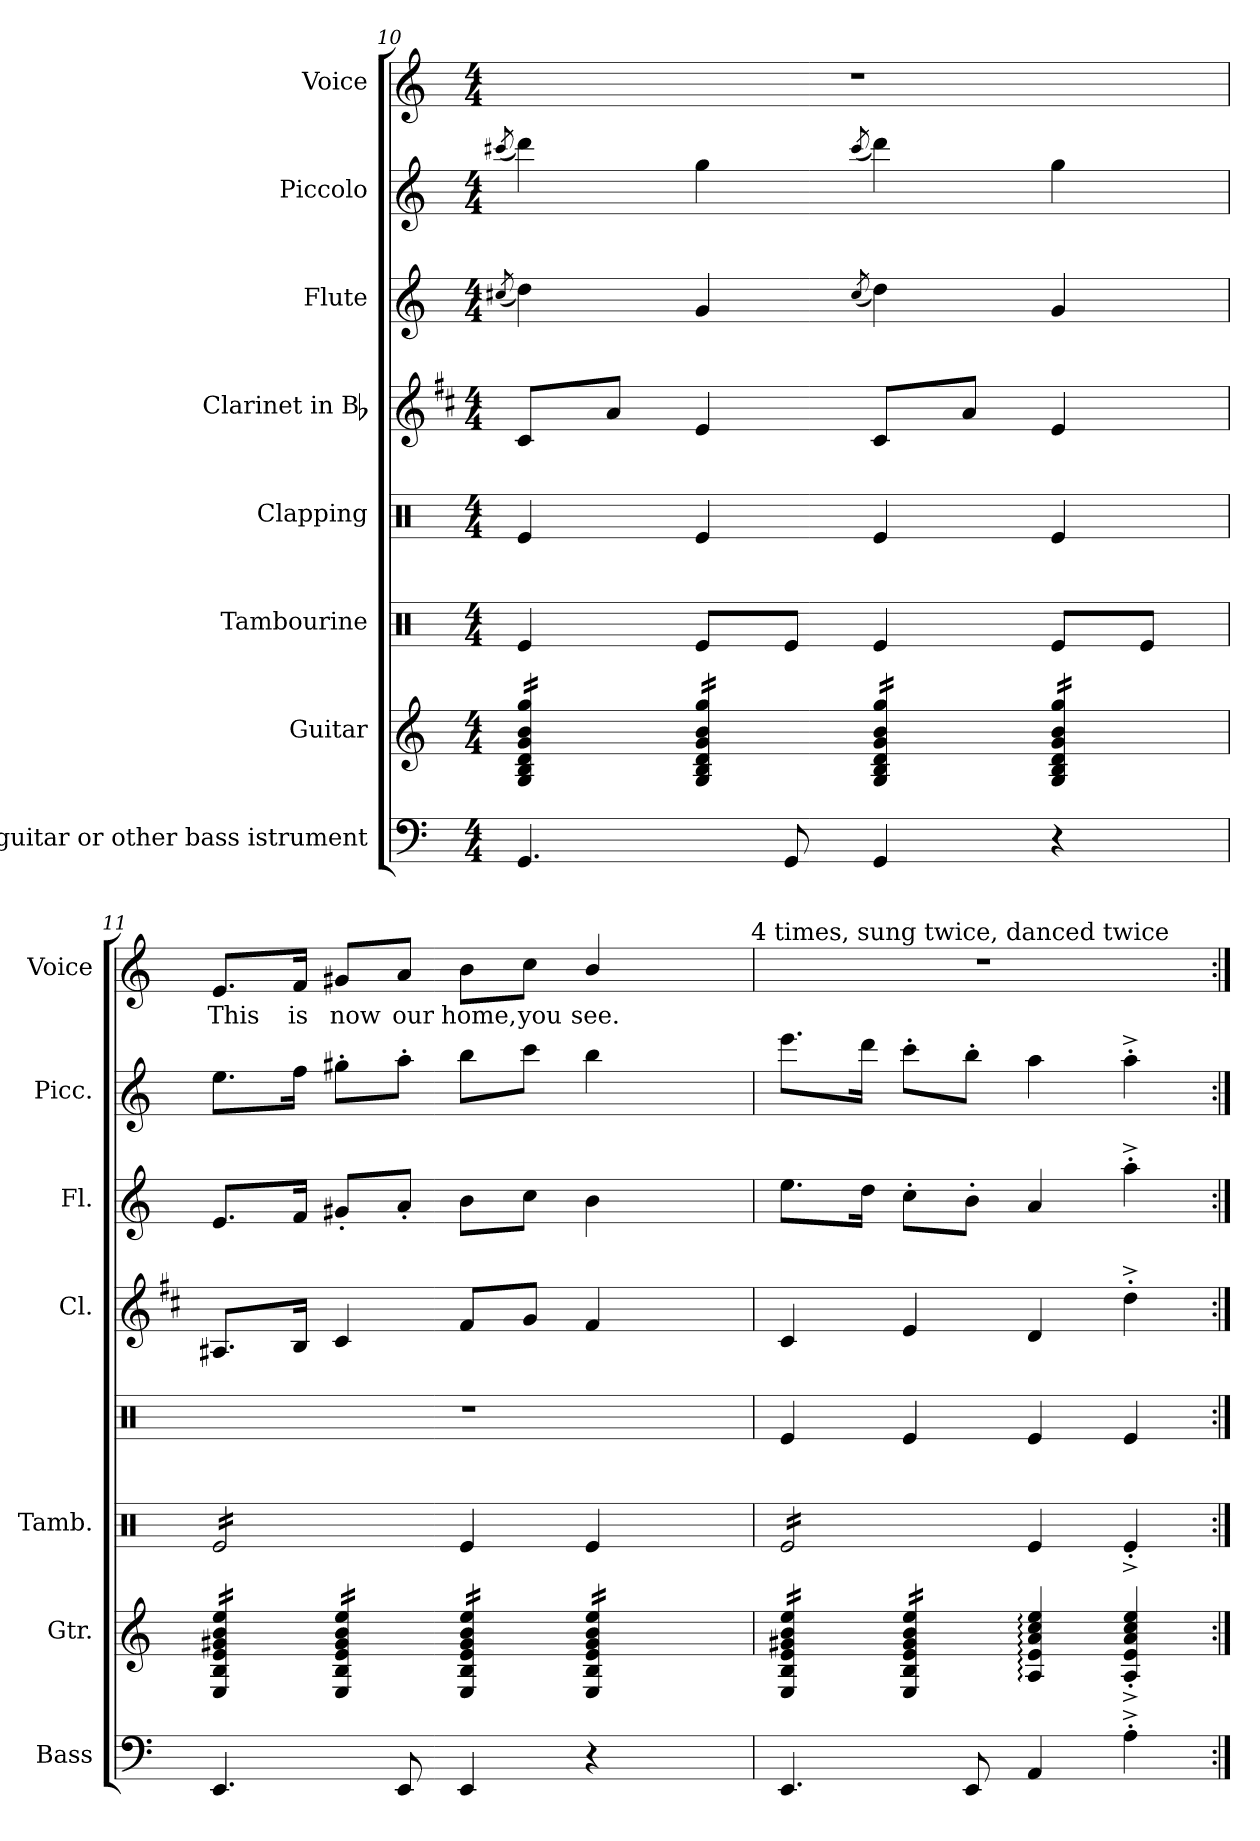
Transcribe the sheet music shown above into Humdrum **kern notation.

**kern	**kern	**kern	**kern	**kern	**kern	**kern	**kern	**text
*part8	*part7	*part6	*part5	*part4	*part3	*part2	*part1	*part1
*staff8	*staff7	*staff6	*staff5	*staff4	*staff3	*staff2	*staff1	*staff1
*I"Bass guitar or other bass istrument	*I"Guitar	*I"Tambourine	*I"Clapping	*I"Clarinet in Bb	*I"Flute	*I"Piccolo	*I"Voice	*
*I'Bass	*I'Gtr.	*I'Tamb.	*	*I'Cl.	*I'Fl.	*I'Picc.	*I'Voice	*
!!LO:LB:g=z
*clefF4	*clefG2	*clefX	*clefX	*clefG2	*clefG2	*clefG2	*clefG2	*
*ITrd7c12	*ITrd7c12	*	*	*ITrd1c2	*	*ITrd-7c-12	*	*
*k[]	*k[]	*k[]	*k[]	*k[]	*k[]	*k[]	*k[]	*
*C:	*C:	*C:	*C:	*C:	*C:	*C:	*C:	*
*M4/4	*M4/4	*M4/4	*M4/4	*M4/4	*M4/4	*M4/4	*M4/4	*
=10	=10	=10	=10	=10	=10	=10	=10	=10
.	.	.	.	.	(8qcc#Xi/	(8qcccc#Xi/	.	.
*	*tremolo	*	*	*	*	*	*	*
4.GGGi/	16GGi/ 16BBi 16Di 16Gi 16Bi 16giLL	4Rei/	4Rei/	8Bi/L	4ddi\)	4ddddi\)	1r	.
.	16GGi/ 16BBi 16Di 16Gi 16Bi 16gi	.	.	.	.	.	.	.
.	16GGi/ 16BBi 16Di 16Gi 16Bi 16gi	.	.	8gi/J	.	.	.	.
.	16GGi/ 16BBi 16Di 16Gi 16Bi 16giJJ	.	.	.	.	.	.	.
.	16GGi/ 16BBi 16Di 16Gi 16Bi 16giLL	8Rei/L	4Rei/	4di/	4gi/	4gggi\	.	.
.	16GGi/ 16BBi 16Di 16Gi 16Bi 16gi	.	.	.	.	.	.	.
8GGGi/	16GGi/ 16BBi 16Di 16Gi 16Bi 16gi	8Rei/J	.	.	.	.	.	.
.	16GGi/ 16BBi 16Di 16Gi 16Bi 16giJJ	.	.	.	.	.	.	.
.	.	.	.	.	(8qcc#i/	(8qcccc#i/	.	.
4GGGi/	16GGi/ 16BBi 16Di 16Gi 16Bi 16giLL	4Rei/	4Rei/	8Bi/L	4ddi\)	4ddddi\)	.	.
.	16GGi/ 16BBi 16Di 16Gi 16Bi 16gi	.	.	.	.	.	.	.
.	16GGi/ 16BBi 16Di 16Gi 16Bi 16gi	.	.	8gi/J	.	.	.	.
.	16GGi/ 16BBi 16Di 16Gi 16Bi 16giJJ	.	.	.	.	.	.	.
4r	16GGi/ 16BBi 16Di 16Gi 16Bi 16giLL	8Rei/L	4Rei/	4di/	4gi/	4gggi\	.	.
.	16GGi/ 16BBi 16Di 16Gi 16Bi 16gi	.	.	.	.	.	.	.
.	16GGi/ 16BBi 16Di 16Gi 16Bi 16gi	8Rei/J	.	.	.	.	.	.
.	16GGi/ 16BBi 16Di 16Gi 16Bi 16giJJ	.	.	.	.	.	.	.
=11	=11	=11	=11	=11	=11	=11	=11	=11
!	!	!	!	!	!	!	!	!LO:LY:b:color=#000000
*	*	*	*	*	*	*	*^	*
*	*	*tremolo	*	*	*	*	*	*	*
4.EEEi/	16EEi/ 16BBi 16Ei 16G#Xi 16Bi 16eiLL	16Rei/LL	1r	8.G#Xi/L	8.ei/L	8.eeei\L	8.ei/L	2ryy	This
.	16EEi/ 16BBi 16Ei 16G#Xi 16Bi 16ei	16Rei/	.	.	.	.	.	.	.
.	16EEi/ 16BBi 16Ei 16G#Xi 16Bi 16ei	16Rei/	.	.	.	.	.	.	.
!	!	!	!	!	!	!	!	!	!LO:LY:b:color=#000000
.	16EEi/ 16BBi 16Ei 16G#Xi 16Bi 16eiJJ	16Rei/	.	16Ai/Jk	16fi/Jk	16fffi\Jk	16fi/Jk	.	is
!	!	!	!	!	!	!	!	!	!LO:LY:b:color=#000000
.	16EEi/ 16BBi 16Ei 16G#i 16Bi 16eiLL	16Rei/	.	4Bi/	8g#X'i/L	8ggg#X'i\L	8g#Xi/L	.	now
.	16EEi/ 16BBi 16Ei 16G#i 16Bi 16ei	16Rei/	.	.	.	.	.	.	.
!	!	!	!	!	!	!	!	!	!LO:LY:b:color=#000000
8EEEi/	16EEi/ 16BBi 16Ei 16G#i 16Bi 16ei	16Rei/	.	.	8a'i/J	8aaa'i\J	8ai/J	.	our
.	16EEi/ 16BBi 16Ei 16G#i 16Bi 16eiJJ	16Rei/JJ	.	.	.	.	.	.	.
*	*	*Xtremolo	*	*	*	*	*	*	*
!	!	!	!	!	!	!	!	!	!LO:LY:b:color=#000000
4EEEi/	16EEi/ 16BBi 16Ei 16G#i 16Bi 16eiLL	4Rei/	.	8ei/L	8bi\L	8bbbi\L	8bi\L	4ryy	home,
.	16EEi/ 16BBi 16Ei 16G#i 16Bi 16ei	.	.	.	.	.	.	.	.
!	!	!	!	!	!	!	!	!	!LO:LY:b:color=#000000
.	16EEi/ 16BBi 16Ei 16G#i 16Bi 16ei	.	.	8fi/J	8cci\J	8cccci\J	8cci\J	.	you
.	16EEi/ 16BBi 16Ei 16G#i 16Bi 16eiJJ	.	.	.	.	.	.	.	.
!	!	!	!	!	!	!	!	!	!LO:LY:b:color=#000000
4r	16EEi/ 16BBi 16Ei 16G#i 16Bi 16eiLL	4Rei/	.	4ei/	4bi\	4bbbi\	4bi/	8ryy	see.
.	16EEi/ 16BBi 16Ei 16G#i 16Bi 16ei	.	.	.	.	.	.	.	.
.	16EEi/ 16BBi 16Ei 16G#i 16Bi 16ei	.	.	.	.	.	.	16ryy	.
.	16EEi/ 16BBi 16Ei 16G#i 16Bi 16eiJJ	.	.	.	.	.	.	32ryy	.
.	.	.	.	.	.	.	.	64ryy	.
.	.	.	.	.	.	.	.	128...ryy	.
!	!	!	!	!	!	!	!	!LO:TX:a:t=4 times, sung twice, danced twice	!
.	.	.	.	.	.	.	.	1024ryy	.
*	*	*	*	*	*	*	*v	*v	*
=12	=12	=12	=12	=12	=12	=12	=12	=12
*	*	*tremolo	*	*	*	*	*	*
4.EEEi/	16EEi/ 16BBi 16Ei 16G#Xi 16Bi 16eiLL	16Rei/LL	4Rei/	4Bi/	8.eei\L	8.eeeei\L	1r	.
.	16EEi/ 16BBi 16Ei 16G#Xi 16Bi 16ei	16Rei/	.	.	.	.	.	.
.	16EEi/ 16BBi 16Ei 16G#Xi 16Bi 16ei	16Rei/	.	.	.	.	.	.
.	16EEi/ 16BBi 16Ei 16G#Xi 16Bi 16eiJJ	16Rei/	.	.	16ddi\Jk	16ddddi\Jk	.	.
.	16EEi/ 16BBi 16Ei 16G#i 16Bi 16eiLL	16Rei/	4Rei/	4di/	8cc'i\L	8cccc'i\L	.	.
.	16EEi/ 16BBi 16Ei 16G#i 16Bi 16ei	16Rei/	.	.	.	.	.	.
8EEEi/	16EEi/ 16BBi 16Ei 16G#i 16Bi 16ei	16Rei/	.	.	8b'i\J	8bbb'i\J	.	.
.	16EEi/ 16BBi 16Ei 16G#i 16Bi 16eiJJ	16Rei/JJ	.	.	.	.	.	.
*	*	*Xtremolo	*	*	*	*	*	*
*	*Xtremolo	*	*	*	*	*	*	*
4AAAi/	4AAi/: 4Ei: 4Ai: 4ci: 4ei:	4Rei/	4Rei/	4ci/	4ai/	4aaai\	.	.
4AA'^i\	4AAi/'^ 4Ei'^ 4Ai'^ 4ci'^ 4ei'^	4Re'^i/	4Rei/	4cc'^i\	4aa'^i\	4aaa'^i\	.	.
=:|!	=:|!	=:|!	=:|!	=:|!	=:|!	=:|!	=:|!	=:|!
*-	*-	*-	*-	*-	*-	*-	*-	*-
